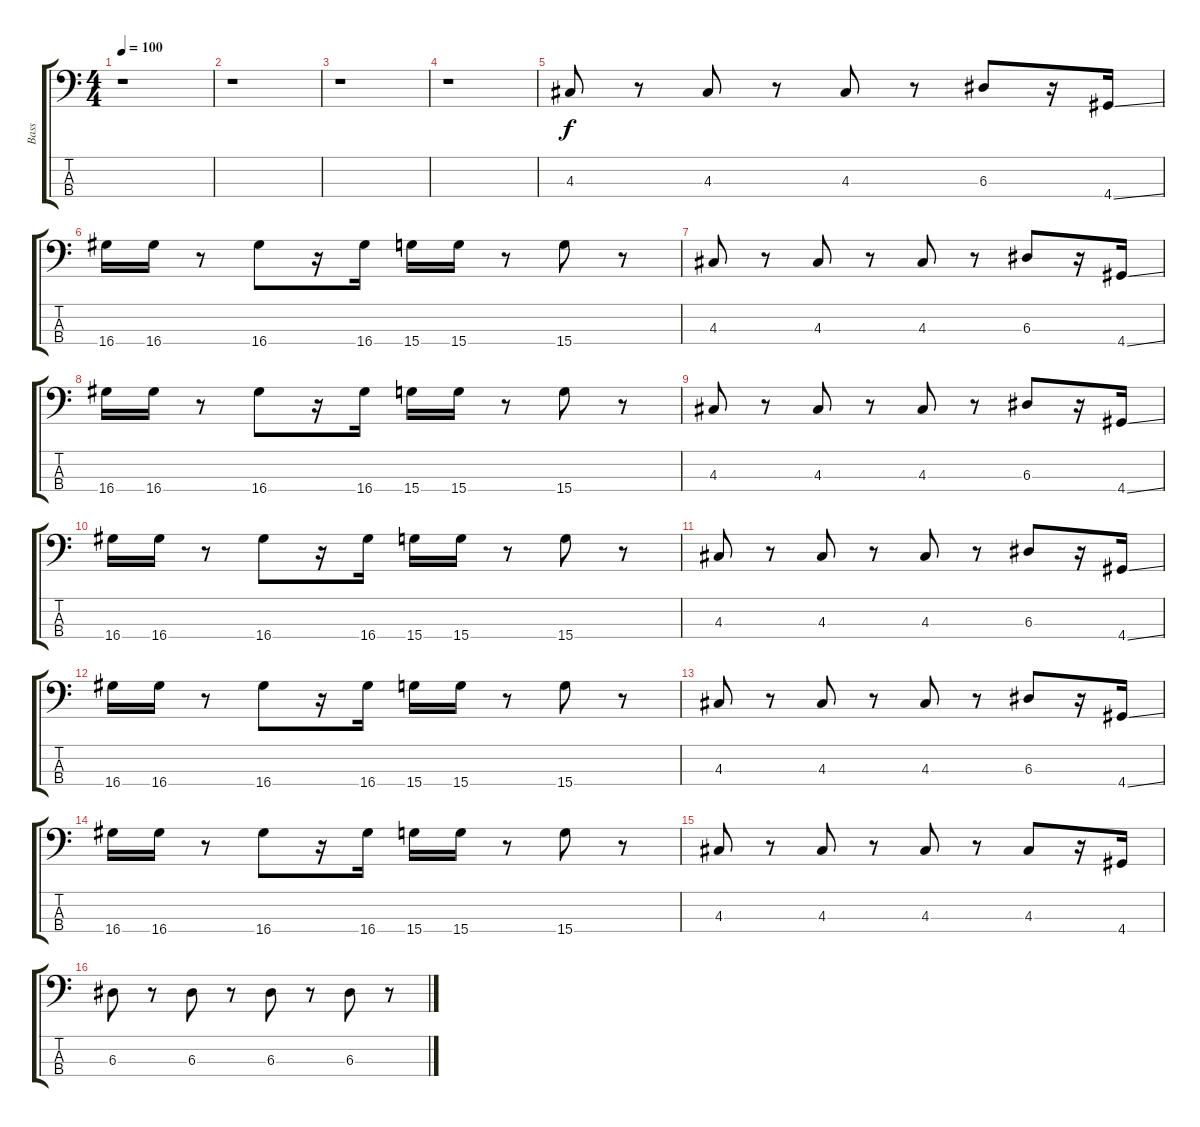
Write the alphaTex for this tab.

\track ("Bass" "Bass") {instrument electricbassfinger}
\staff {score tabs}
\tuning (G2 D2 A1 E1) {hide}
\ts (4 4)
\tempo 100
\clef f4
\ks c
r.1{dy f instrument electricbassfinger} |
r.1 |
r.1 |
r.1 |
4.3.8 r.8 4.3.8 r.8 4.3.8 r.8 6.3.8 r.16 4.4{ss}.16 |
16.4.16 16.4.16 r.8 16.4.8 r.16 16.4.16 15.4.16 15.4.16 r.8 15.4.8 r.8 |
4.3.8 r.8 4.3.8 r.8 4.3.8 r.8 6.3.8 r.16 4.4{ss}.16 |
16.4.16 16.4.16 r.8 16.4.8 r.16 16.4.16 15.4.16 15.4.16 r.8 15.4.8 r.8 |
4.3.8 r.8 4.3.8 r.8 4.3.8 r.8 6.3.8 r.16 4.4{ss}.16 |
16.4.16 16.4.16 r.8 16.4.8 r.16 16.4.16 15.4.16 15.4.16 r.8 15.4.8 r.8 |
4.3.8 r.8 4.3.8 r.8 4.3.8 r.8 6.3.8 r.16 4.4{ss}.16 |
16.4.16 16.4.16 r.8 16.4.8 r.16 16.4.16 15.4.16 15.4.16 r.8 15.4.8 r.8 |
4.3.8 r.8 4.3.8 r.8 4.3.8 r.8 6.3.8 r.16 4.4{ss}.16 |
16.4.16 16.4.16 r.8 16.4.8 r.16 16.4.16 15.4.16 15.4.16 r.8 15.4.8 r.8 |
4.3.8 r.8 4.3.8 r.8 4.3.8 r.8 4.3.8 r.16 4.4.16 |
6.3.8 r.8 6.3.8 r.8 6.3.8 r.8 6.3.8 r.8
